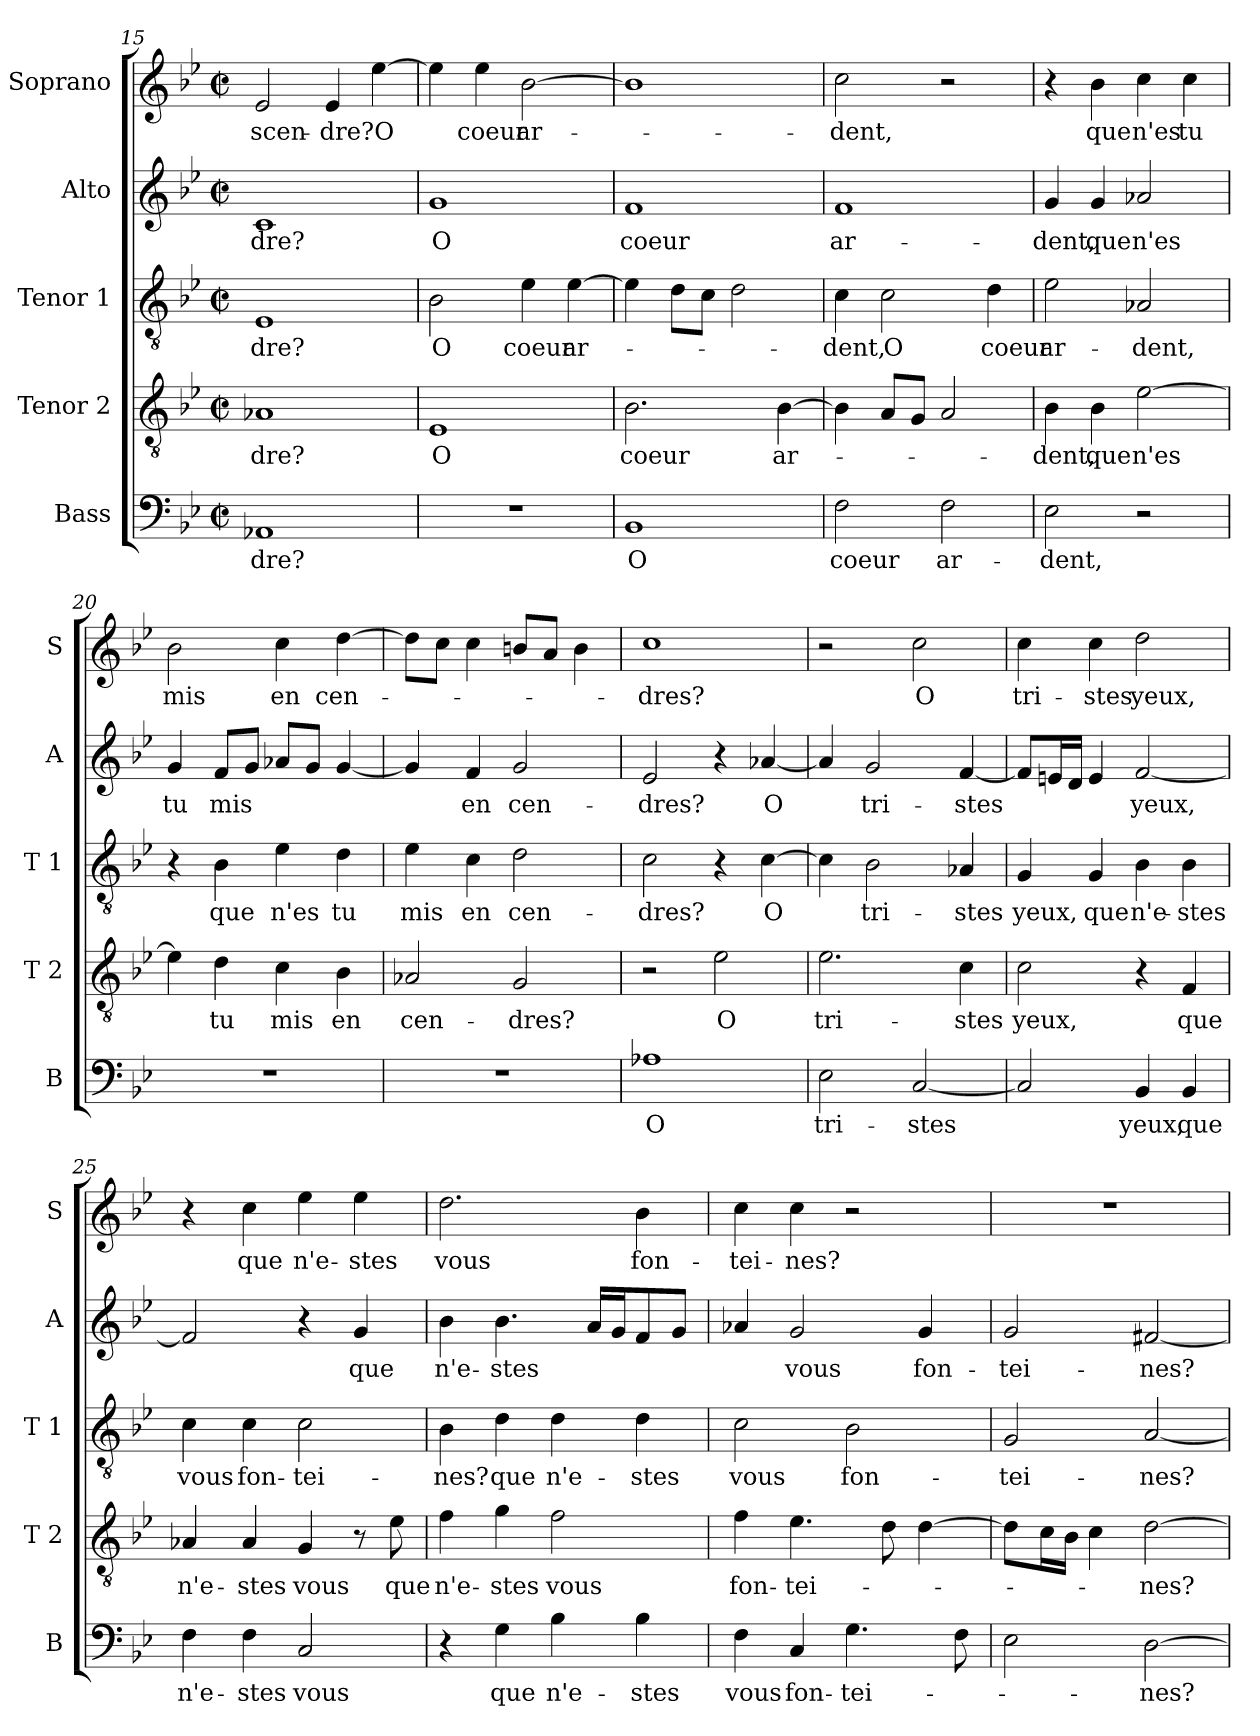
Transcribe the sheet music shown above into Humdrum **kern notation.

**kern	**text	**kern	**text	**kern	**text	**kern	**text	**kern	**text
*part5	*part5	*part4	*part4	*part3	*part3	*part2	*part2	*part1	*part1
*staff5	*staff5	*staff4	*staff4	*staff3	*staff3	*staff2	*staff2	*staff1	*staff1
*I"Bass	*	*I"Tenor 2	*	*I"Tenor 1	*	*I"Alto	*	*I"Soprano	*
*I'B	*	*I'T 2	*	*I'T 1	*	*I'A	*	*I'S	*
*clefF4	*	*clefGv2	*	*clefGv2	*	*clefG2	*	*clefG2	*
*k[b-e-]	*	*k[b-e-]	*	*k[b-e-]	*	*k[b-e-]	*	*k[b-e-]	*
*B-:	*	*B-:	*	*B-:	*	*B-:	*	*B-:	*
*M2/2	*	*M2/2	*	*M2/2	*	*M2/2	*	*M2/2	*
*met(c|)	*	*met(c|)	*	*met(c|)	*	*met(c|)	*	*met(c|)	*
=15	=15	=15	=15	=15	=15	=15	=15	=15	=15
!	!LO:LY:b	!	!LO:LY:b	!	!LO:LY:b	!	!LO:LY:b	!	!LO:LY:b
1AA-X	-dre?	1A-X	-dre?	1E-	-dre?	1c	-dre?	2e-/	-scen-
!	!	!	!	!	!	!	!	!	!LO:LY:b
.	.	.	.	.	.	.	.	4e-/	-dre?
!	!	!	!	!	!	!	!	!	!LO:LY:b
.	.	.	.	.	.	.	.	[4ee-\	O
!!LO:LB:g=z
=16	=16	=16	=16	=16	=16	=16	=16	=16	=16
!	!	!	!LO:LY:b	!	!LO:LY:b	!	!LO:LY:b	!	!
1r	.	1E-	O	2B-\	O	1g	O	4ee-\]	.
!	!	!	!	!	!	!	!	!	!LO:LY:b
.	.	.	.	.	.	.	.	4ee-\	coeur
!	!	!	!	!	!LO:LY:b	!	!	!	!LO:LY:b
.	.	.	.	4e-\	coeur	.	.	[2b-\	ar-
!	!	!	!	!	!LO:LY:b	!	!	!	!
.	.	.	.	[4e-\	ar-	.	.	.	.
=17	=17	=17	=17	=17	=17	=17	=17	=17	=17
!	!LO:LY:b	!	!LO:LY:b	!	!	!	!LO:LY:b	!	!
1BB-	O	2.B-\	coeur	4e-\]	.	1f	coeur	1b-]	.
.	.	.	.	8d\L	.	.	.	.	.
.	.	.	.	8c\J	.	.	.	.	.
.	.	.	.	2d\	.	.	.	.	.
!	!	!	!LO:LY:b	!	!	!	!	!	!
.	.	[4B-\	ar-	.	.	.	.	.	.
=18	=18	=18	=18	=18	=18	=18	=18	=18	=18
!	!LO:LY:b	!	!	!	!LO:LY:b	!	!LO:LY:b	!	!LO:LY:b
2F\	coeur	4B-\]	.	4c\	-dent,	1f	ar-	2cc\	-dent,
!	!	!	!	!	!LO:LY:b	!	!	!	!
.	.	8A/L	.	2c\	O	.	.	.	.
.	.	8G/J	.	.	.	.	.	.	.
!	!LO:LY:b	!	!	!	!	!	!	!	!
2F\	ar-	2A/	.	.	.	.	.	2r	.
!	!	!	!	!	!LO:LY:b	!	!	!	!
.	.	.	.	4d\	coeur	.	.	.	.
=19	=19	=19	=19	=19	=19	=19	=19	=19	=19
!	!LO:LY:b	!	!LO:LY:b	!	!LO:LY:b	!	!LO:LY:b	!	!
2E-\	-dent,	4B-\	-dent,	2e-\	ar-	4g/	-dent,	4r	.
!	!	!	!LO:LY:b	!	!	!	!LO:LY:b	!	!LO:LY:b
.	.	4B-\	que	.	.	4g/	que	4b-\	que
!	!	!	!LO:LY:b	!	!LO:LY:b	!	!LO:LY:b	!	!LO:LY:b
2r	.	[2e-\	n'es	2A-X/	-dent,	2a-X/	n'es	4cc\	n'es
!	!	!	!	!	!	!	!	!	!LO:LY:b
.	.	.	.	.	.	.	.	4cc\	tu
=20	=20	=20	=20	=20	=20	=20	=20	=20	=20
!	!	!	!	!	!	!	!LO:LY:b	!	!LO:LY:b
1r	.	4e-\]	.	4r	.	4g/	tu	2b-\	mis
!	!	!	!LO:LY:b	!	!LO:LY:b	!	!LO:LY:b	!	!
.	.	4d\	tu	4B-\	que	8f/L	mis	.	.
.	.	.	.	.	.	8g/J	.	.	.
!	!	!	!LO:LY:b	!	!LO:LY:b	!	!	!	!LO:LY:b
.	.	4c\	mis	4e-\	n'es	8a-X/L	.	4cc\	en
.	.	.	.	.	.	8g/J	.	.	.
!	!	!	!LO:LY:b	!	!LO:LY:b	!	!	!	!LO:LY:b
.	.	4B-\	en	4d\	tu	[4g/	.	[4dd\	cen-
!!LO:LB:g=z
=21	=21	=21	=21	=21	=21	=21	=21	=21	=21
!	!	!	!LO:LY:b	!	!LO:LY:b	!	!	!	!
1r	.	2A-X/	cen-	4e-\	mis	4g/]	.	8dd\L]	.
.	.	.	.	.	.	.	.	8cc\J	.
!	!	!	!	!	!LO:LY:b	!	!LO:LY:b	!	!
.	.	.	.	4c\	en	4f/	en	4cc\	.
!	!	!	!LO:LY:b	!	!LO:LY:b	!	!LO:LY:b	!	!
.	.	2G/	-dres?	2d\	cen-	2g/	cen-	8bn/L	.
.	.	.	.	.	.	.	.	8a/J	.
.	.	.	.	.	.	.	.	4b\	.
=22	=22	=22	=22	=22	=22	=22	=22	=22	=22
!	!LO:LY:b	!	!	!	!LO:LY:b	!	!LO:LY:b	!	!LO:LY:b
1A-X	O	2r	.	2c\	-dres?	2e-/	-dres?	1cc	-dres?
!	!	!	!LO:LY:b	!	!	!	!	!	!
.	.	2e-\	O	4r	.	4r	.	.	.
!	!	!	!	!	!LO:LY:b	!	!LO:LY:b	!	!
.	.	.	.	[4c\	O	[4a-X/	O	.	.
=23	=23	=23	=23	=23	=23	=23	=23	=23	=23
!	!LO:LY:b	!	!LO:LY:b	!	!	!	!	!	!
2E-\	tri-	2.e-\	tri-	4c\]	.	4a-/]	.	2r	.
!	!	!	!	!	!LO:LY:b	!	!LO:LY:b	!	!
.	.	.	.	2B-\	tri-	2g/	tri-	.	.
!	!LO:LY:b	!	!	!	!	!	!	!	!LO:LY:b
[2C/	-stes	.	.	.	.	.	.	2cc\	O
!	!	!	!LO:LY:b	!	!LO:LY:b	!	!LO:LY:b	!	!
.	.	4c\	-stes	4A-X/	-stes	[4f/	-stes	.	.
=24	=24	=24	=24	=24	=24	=24	=24	=24	=24
!	!	!	!LO:LY:b	!	!LO:LY:b	!	!	!	!LO:LY:b
2C/]	.	2c\	yeux,	4G/	yeux,	8f/L]	.	4cc\	tri-
.	.	.	.	.	.	16en/L	.	.	.
.	.	.	.	.	.	16d/JJ	.	.	.
!	!	!	!	!	!LO:LY:b	!	!	!	!LO:LY:b
.	.	.	.	4G/	que	4e/	.	4cc\	-stes
!	!LO:LY:b	!	!	!	!LO:LY:b	!	!LO:LY:b	!	!LO:LY:b
4BB-/	yeux,	4r	.	4B-\	n'e-	[2f/	yeux,	2dd\	yeux,
!	!LO:LY:b	!	!LO:LY:b	!	!LO:LY:b	!	!	!	!
4BB-/	que	4F/	que	4B-\	-stes	.	.	.	.
=25	=25	=25	=25	=25	=25	=25	=25	=25	=25
!	!LO:LY:b	!	!LO:LY:b	!	!LO:LY:b	!	!	!	!
4F\	n'e-	4A-X/	n'e-	4c\	vous	2f/]	.	4r	.
!	!LO:LY:b	!	!LO:LY:b	!	!LO:LY:b	!	!	!	!LO:LY:b
4F\	-stes	4A-/	-stes	4c\	fon-	.	.	4cc\	que
!	!LO:LY:b	!	!LO:LY:b	!	!LO:LY:b	!	!	!	!LO:LY:b
2C/	vous	4G/	vous	2c\	-tei-	4r	.	4ee-\	n'e-
!	!	!	!	!	!	!	!LO:LY:b	!	!LO:LY:b
.	.	8r	.	.	.	4g/	que	4ee-\	-stes
!	!	!	!LO:LY:b	!	!	!	!	!	!
.	.	8e-\	que	.	.	.	.	.	.
!!LO:PB:g=z
=26	=26	=26	=26	=26	=26	=26	=26	=26	=26
!	!	!	!LO:LY:b	!	!LO:LY:b	!	!LO:LY:b	!	!LO:LY:b
4r	.	4f\	n'e-	4B-\	-nes?	4b-\	n'e-	2.dd\	vous
!	!LO:LY:b	!	!LO:LY:b	!	!LO:LY:b	!	!LO:LY:b	!	!
4G\	que	4g\	-stes	4d\	que	4.b-\	-stes	.	.
!	!LO:LY:b	!	!LO:LY:b	!	!LO:LY:b	!	!	!	!
4B-\	n'e-	2f\	vous	4d\	n'e-	.	.	.	.
.	.	.	.	.	.	16a/LL	.	.	.
.	.	.	.	.	.	16g/J	.	.	.
!	!LO:LY:b	!	!	!	!LO:LY:b	!	!	!	!LO:LY:b
4B-\	-stes	.	.	4d\	-stes	8f/	.	4b-\	fon-
.	.	.	.	.	.	8g/J	.	.	.
=27	=27	=27	=27	=27	=27	=27	=27	=27	=27
!	!LO:LY:b	!	!LO:LY:b	!	!LO:LY:b	!	!	!	!LO:LY:b
4F\	vous	4f\	fon-	2c\	vous	4a-X/	.	4cc\	-tei-
!	!LO:LY:b	!	!LO:LY:b	!	!	!	!LO:LY:b	!	!LO:LY:b
4C/	fon-	4.e-\	-tei-	.	.	2g/	vous	4cc\	-nes?
!	!LO:LY:b	!	!	!	!LO:LY:b	!	!	!	!
4.G\	-tei-	.	.	2B-\	fon-	.	.	2r	.
.	.	8d\	.	.	.	.	.	.	.
!	!	!	!	!	!	!	!LO:LY:b	!	!
.	.	[4d\	.	.	.	4g/	fon-	.	.
8F\	.	.	.	.	.	.	.	.	.
=28	=28	=28	=28	=28	=28	=28	=28	=28	=28
!	!	!	!	!	!LO:LY:b	!	!LO:LY:b	!	!
2E-\	.	8d\L]	.	2G/	-tei-	2g/	-tei-	1r	.
.	.	16c\L	.	.	.	.	.	.	.
.	.	16B-\JJ	.	.	.	.	.	.	.
.	.	4c\	.	.	.	.	.	.	.
!	!LO:LY:b	!	!LO:LY:b	!	!LO:LY:b	!	!LO:LY:b	!	!
[2D\	-nes?	[2d\	-nes?	[2A/	-nes?	[2f#X/	-nes?	.	.
=	=	=	=	=	=	=	=	=	=
*-	*-	*-	*-	*-	*-	*-	*-	*-	*-
